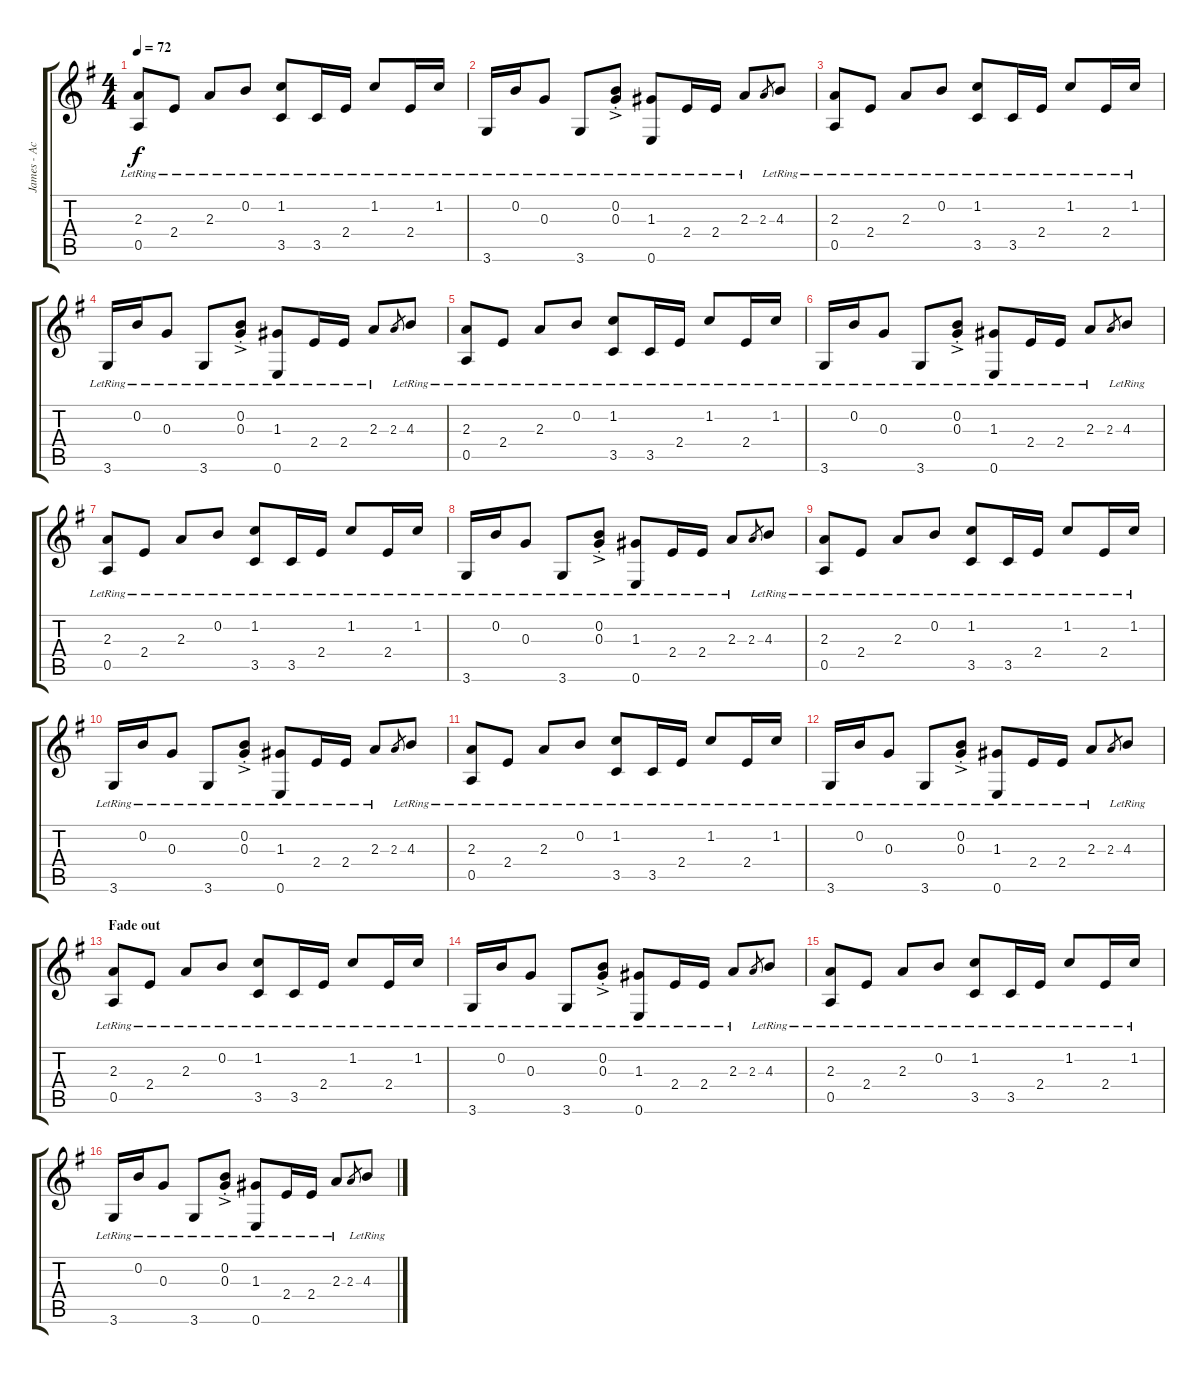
\track ("James - Acoustic R" "James - Ac") {instrument acousticguitarnylon}
\staff {score tabs}
\tuning (E4 B3 G3 D3 A2 E2) {hide}
\ts (4 4)
\tempo 72
\clef g2
\ks eminor
(2.3 0.5{lr}).8{dy f} 2.4{lr}.8 2.3{lr}.8 0.2{lr}.8 (1.2{lr} 3.5{lr}).8 3.5{lr}.16 2.4{lr}.16 1.2{lr}.8 2.4{lr}.16 1.2{lr}.16 |
3.6{lr}.16 0.2{lr}.16 0.3{lr}.8 3.6{lr}.8 (0.2{lr} 0.3{ac st}).8 (1.3{lr} 0.6{lr}).8 2.4{lr}.16 2.4{lr}.16 2.3{lr}.8 2.3.8{gr} 4.3{lr}.8 |
(2.3 0.5{lr}).8 2.4{lr}.8 2.3{lr}.8 0.2{lr}.8 (1.2{lr} 3.5{lr}).8 3.5{lr}.16 2.4{lr}.16 1.2{lr}.8 2.4{lr}.16 1.2{lr}.16 |
3.6{lr}.16 0.2{lr}.16 0.3{lr}.8 3.6{lr}.8 (0.2{lr} 0.3{ac st}).8 (1.3{lr} 0.6{lr}).8 2.4{lr}.16 2.4{lr}.16 2.3{lr}.8 2.3.8{gr} 4.3{lr}.8 |
(2.3 0.5{lr}).8 2.4{lr}.8 2.3{lr}.8 0.2{lr}.8 (1.2{lr} 3.5{lr}).8 3.5{lr}.16 2.4{lr}.16 1.2{lr}.8 2.4{lr}.16 1.2{lr}.16 |
3.6{lr}.16 0.2{lr}.16 0.3{lr}.8 3.6{lr}.8 (0.2{lr} 0.3{ac st}).8 (1.3{lr} 0.6{lr}).8 2.4{lr}.16 2.4{lr}.16 2.3{lr}.8 2.3.8{gr} 4.3{lr}.8 |
(2.3 0.5{lr}).8 2.4{lr}.8 2.3{lr}.8 0.2{lr}.8 (1.2{lr} 3.5{lr}).8 3.5{lr}.16 2.4{lr}.16 1.2{lr}.8 2.4{lr}.16 1.2{lr}.16 |
3.6{lr}.16 0.2{lr}.16 0.3{lr}.8 3.6{lr}.8 (0.2{lr} 0.3{ac st}).8 (1.3{lr} 0.6{lr}).8 2.4{lr}.16 2.4{lr}.16 2.3{lr}.8 2.3.8{gr} 4.3{lr}.8 |
(2.3 0.5{lr}).8{volume 4} 2.4{lr}.8 2.3{lr}.8 0.2{lr}.8 (1.2{lr} 3.5{lr}).8 3.5{lr}.16 2.4{lr}.16 1.2{lr}.8 2.4{lr}.16 1.2{lr}.16 |
3.6{lr}.16 0.2{lr}.16 0.3{lr}.8 3.6{lr}.8 (0.2{lr} 0.3{ac st}).8 (1.3{lr} 0.6{lr}).8 2.4{lr}.16 2.4{lr}.16 2.3{lr}.8 2.3.8{gr} 4.3{lr}.8 |
(2.3 0.5{lr}).8 2.4{lr}.8 2.3{lr}.8 0.2{lr}.8 (1.2{lr} 3.5{lr}).8 3.5{lr}.16 2.4{lr}.16 1.2{lr}.8 2.4{lr}.16 1.2{lr}.16 |
3.6{lr}.16 0.2{lr}.16 0.3{lr}.8 3.6{lr}.8 (0.2{lr} 0.3{ac st}).8 (1.3{lr} 0.6{lr}).8 2.4{lr}.16 2.4{lr}.16 2.3{lr}.8 2.3.8{gr} 4.3{lr}.8 |
\section ("" "Fade out")
(2.3 0.5{lr}).8{volume 4} 2.4{lr}.8 2.3{lr}.8 0.2{lr}.8 (1.2{lr} 3.5{lr}).8 3.5{lr}.16 2.4{lr}.16 1.2{lr}.8 2.4{lr}.16 1.2{lr}.16 |
3.6{lr}.16 0.2{lr}.16 0.3{lr}.8 3.6{lr}.8 (0.2{lr} 0.3{ac st}).8 (1.3{lr} 0.6{lr}).8 2.4{lr}.16 2.4{lr}.16 2.3{lr}.8 2.3.8{gr} 4.3{lr}.8 |
(2.3 0.5{lr}).8 2.4{lr}.8 2.3{lr}.8 0.2{lr}.8 (1.2{lr} 3.5{lr}).8 3.5{lr}.16 2.4{lr}.16 1.2{lr}.8 2.4{lr}.16 1.2{lr}.16 |
3.6{lr}.16 0.2{lr}.16 0.3{lr}.8 3.6{lr}.8 (0.2{lr} 0.3{ac st}).8 (1.3{lr} 0.6{lr}).8 2.4{lr}.16 2.4{lr}.16 2.3{lr}.8 2.3.8{gr} 4.3{lr}.8{volume 0}
